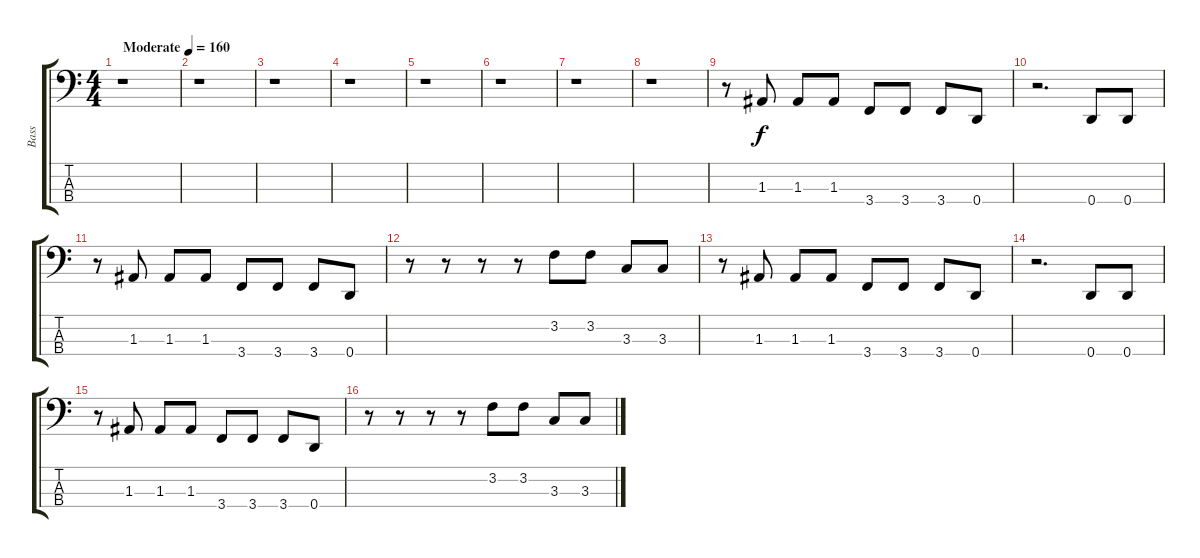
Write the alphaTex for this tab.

\track ("Bass" "Bass") {instrument electricbassfinger}
\staff {score tabs}
\tuning (G2 D2 A1 D1) {hide}
\ts (4 4)
\tempo (160 "Moderate")
\clef f4
\ks c
r.1{dy f instrument electricbassfinger} |
r.1 |
r.1 |
r.1 |
r.1 |
r.1 |
r.1 |
r.1 |
r.8 1.3.8 1.3.8 1.3.8 3.4.8 3.4.8 3.4.8 0.4.8 |
r.2{d} 0.4.8 0.4.8 |
r.8 1.3.8 1.3.8 1.3.8 3.4.8 3.4.8 3.4.8 0.4.8 |
r.8 r.8 r.8 r.8 3.2.8 3.2.8 3.3.8 3.3.8 |
r.8 1.3.8 1.3.8 1.3.8 3.4.8 3.4.8 3.4.8 0.4.8 |
r.2{d} 0.4.8 0.4.8 |
r.8 1.3.8 1.3.8 1.3.8 3.4.8 3.4.8 3.4.8 0.4.8 |
r.8 r.8 r.8 r.8 3.2.8 3.2.8 3.3.8 3.3.8
